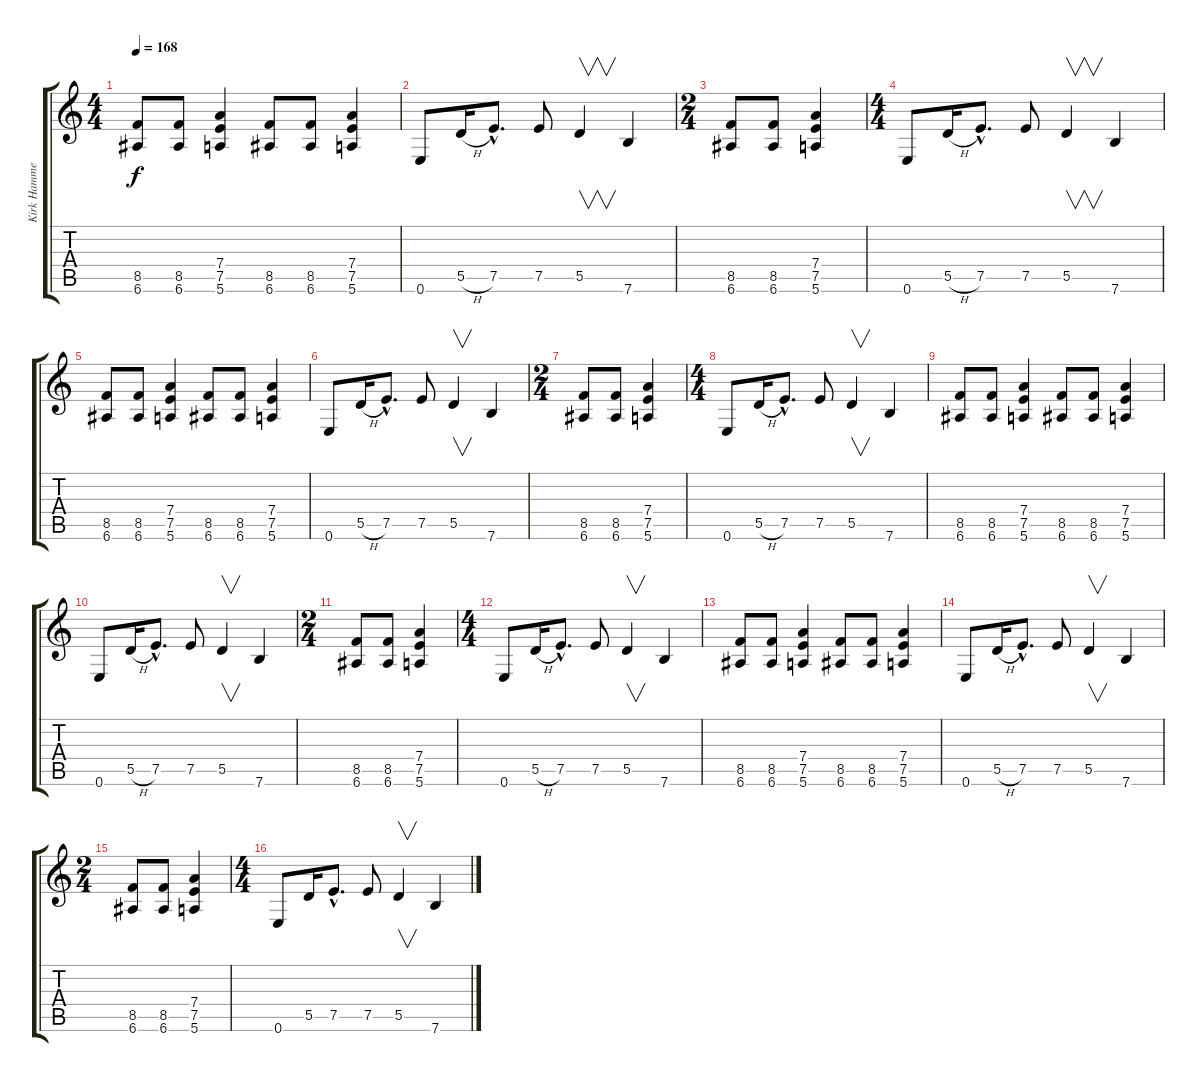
\track ("Kirk Hammett Distortion" "Kirk Hamme") {instrument distortionguitar}
\staff {score tabs}
\tuning (E4 B3 G3 D3 A2 E2) {hide}
\ts (4 4)
\tempo 168
\clef g2
\ks c
(8.5 6.6).8{dy f volume 16} (8.5 6.6).8 (7.4 7.5 5.6).4 (8.5 6.6).8 (8.5 6.6).8 (7.4 7.5 5.6).4 |
0.6.8 5.5{h}.16 7.5{hac}.8{d} 7.5.8 5.5.4{v} 7.6.4 |
\ts (2 4)
(8.5 6.6).8 (8.5 6.6).8 (7.4 7.5 5.6).4 |
\ts (4 4)
0.6.8 5.5{h}.16 7.5{hac}.8{d} 7.5.8 5.5.4{v} 7.6.4 |
(8.5 6.6).8 (8.5 6.6).8 (7.4 7.5 5.6).4 (8.5 6.6).8 (8.5 6.6).8 (7.4 7.5 5.6).4 |
0.6.8 5.5{h}.16 7.5{hac}.8{d} 7.5.8 5.5.4{v} 7.6.4 |
\ts (2 4)
(8.5 6.6).8 (8.5 6.6).8 (7.4 7.5 5.6).4 |
\ts (4 4)
0.6.8 5.5{h}.16 7.5{hac}.8{d} 7.5.8 5.5.4{v} 7.6.4 |
(8.5 6.6).8 (8.5 6.6).8 (7.4 7.5 5.6).4 (8.5 6.6).8 (8.5 6.6).8 (7.4 7.5 5.6).4 |
0.6.8 5.5{h}.16 7.5{hac}.8{d} 7.5.8 5.5.4{v} 7.6.4 |
\ts (2 4)
(8.5 6.6).8 (8.5 6.6).8 (7.4 7.5 5.6).4 |
\ts (4 4)
0.6.8 5.5{h}.16 7.5{hac}.8{d} 7.5.8 5.5.4{v} 7.6.4 |
(8.5 6.6).8 (8.5 6.6).8 (7.4 7.5 5.6).4 (8.5 6.6).8 (8.5 6.6).8 (7.4 7.5 5.6).4 |
0.6.8 5.5{h}.16 7.5{hac}.8{d} 7.5.8 5.5.4{v} 7.6.4 |
\ts (2 4)
(8.5 6.6).8 (8.5 6.6).8 (7.4 7.5 5.6).4 |
\ts (4 4)
0.6.8 5.5.16 7.5{hac}.8{d} 7.5.8 5.5.4{v} 7.6.4
